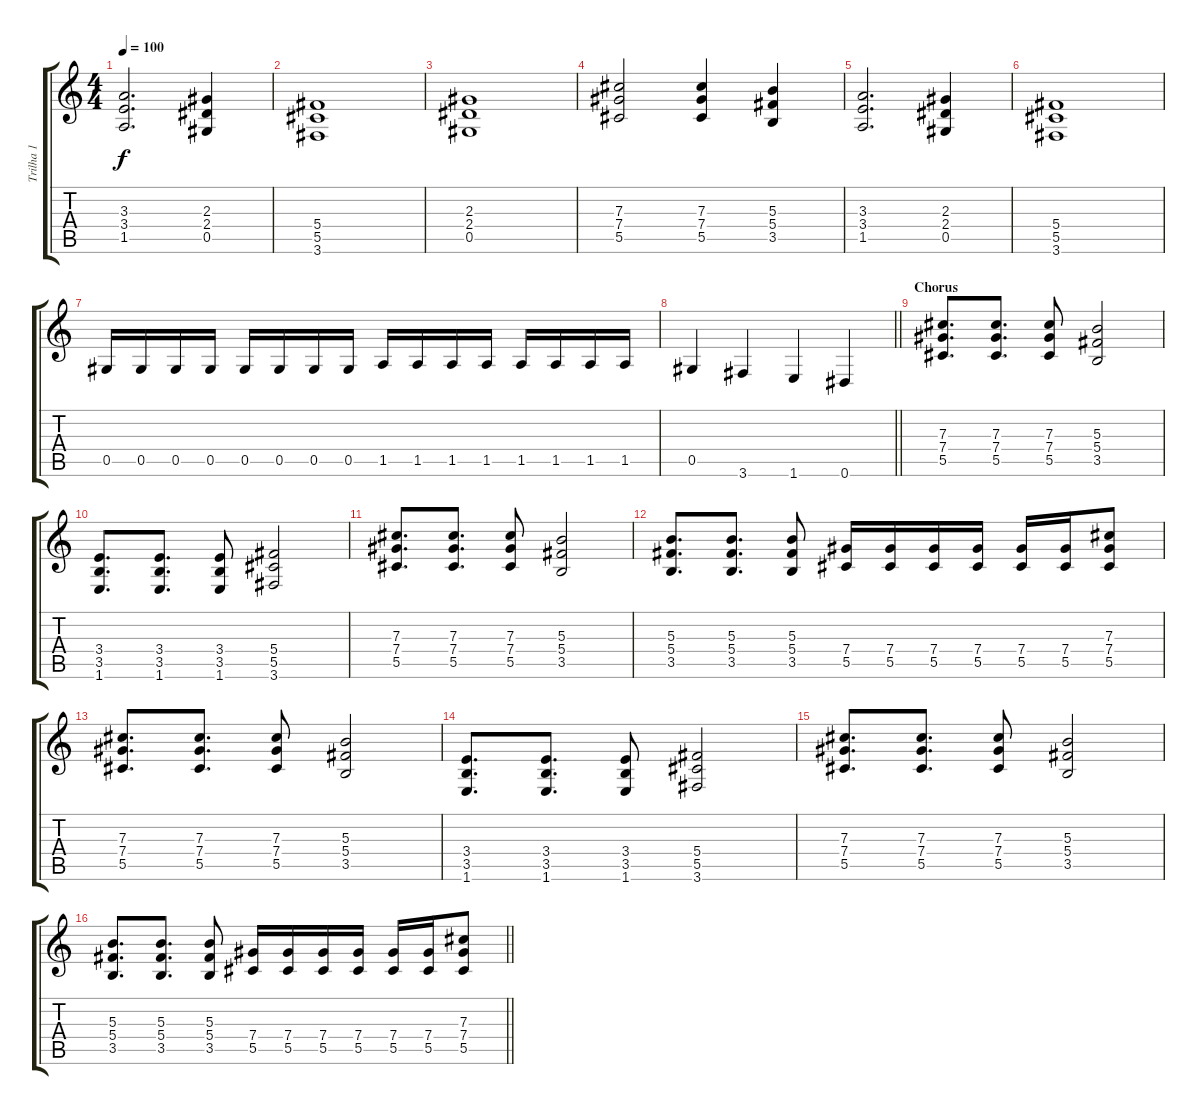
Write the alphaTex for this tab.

\track ("Trilha 1" "Trilha 1") {instrument distortionguitar}
\staff {score tabs}
\tuning (Eb4 Bb3 Gb3 Db3 Ab2 Eb2) {hide}
\ts (4 4)
\tempo 100
\clef g2
\ks c
(3.3 3.4 1.5).2{d dy f} (2.3 2.4 0.5).4 |
(5.4 5.5 3.6).1 |
(2.3 2.4 0.5).1 |
(7.3 7.4 5.5).2 (7.3 7.4 5.5).4 (5.3 5.4 3.5).4 |
(3.3 3.4 1.5).2{d} (2.3 2.4 0.5).4 |
(5.4 5.5 3.6).1 |
0.5.16 0.5.16 0.5.16 0.5.16 0.5.16 0.5.16 0.5.16 0.5.16 1.5.16 1.5.16 1.5.16 1.5.16 1.5.16 1.5.16 1.5.16 1.5.16 |
\barLineRight lightlight
0.5.4 3.6.4 1.6.4 0.6.4 |
\section ("" "Chorus")
(7.3 7.4 5.5).8{d} (7.3 7.4 5.5).8{d} (7.3 7.4 5.5).8 (5.3 5.4 3.5).2 |
(3.4 3.5 1.6).8{d} (3.4 3.5 1.6).8{d} (3.4 3.5 1.6).8 (5.4 5.5 3.6).2 |
(7.3 7.4 5.5).8{d} (7.3 7.4 5.5).8{d} (7.3 7.4 5.5).8 (5.3 5.4 3.5).2 |
(5.3 5.4 3.5).8{d} (5.3 5.4 3.5).8{d} (5.3 5.4 3.5).8 (7.4 5.5).16 (7.4 5.5).16 (7.4 5.5).16 (7.4 5.5).16 (7.4 5.5).16 (7.4 5.5).16 (7.3 7.4 5.5).8 |
(7.3 7.4 5.5).8{d} (7.3 7.4 5.5).8{d} (7.3 7.4 5.5).8 (5.3 5.4 3.5).2 |
(3.4 3.5 1.6).8{d} (3.4 3.5 1.6).8{d} (3.4 3.5 1.6).8 (5.4 5.5 3.6).2 |
(7.3 7.4 5.5).8{d} (7.3 7.4 5.5).8{d} (7.3 7.4 5.5).8 (5.3 5.4 3.5).2 |
\barLineRight lightlight
(5.3 5.4 3.5).8{d} (5.3 5.4 3.5).8{d} (5.3 5.4 3.5).8 (7.4 5.5).16 (7.4 5.5).16 (7.4 5.5).16 (7.4 5.5).16 (7.4 5.5).16 (7.4 5.5).16 (7.3 7.4 5.5).8
